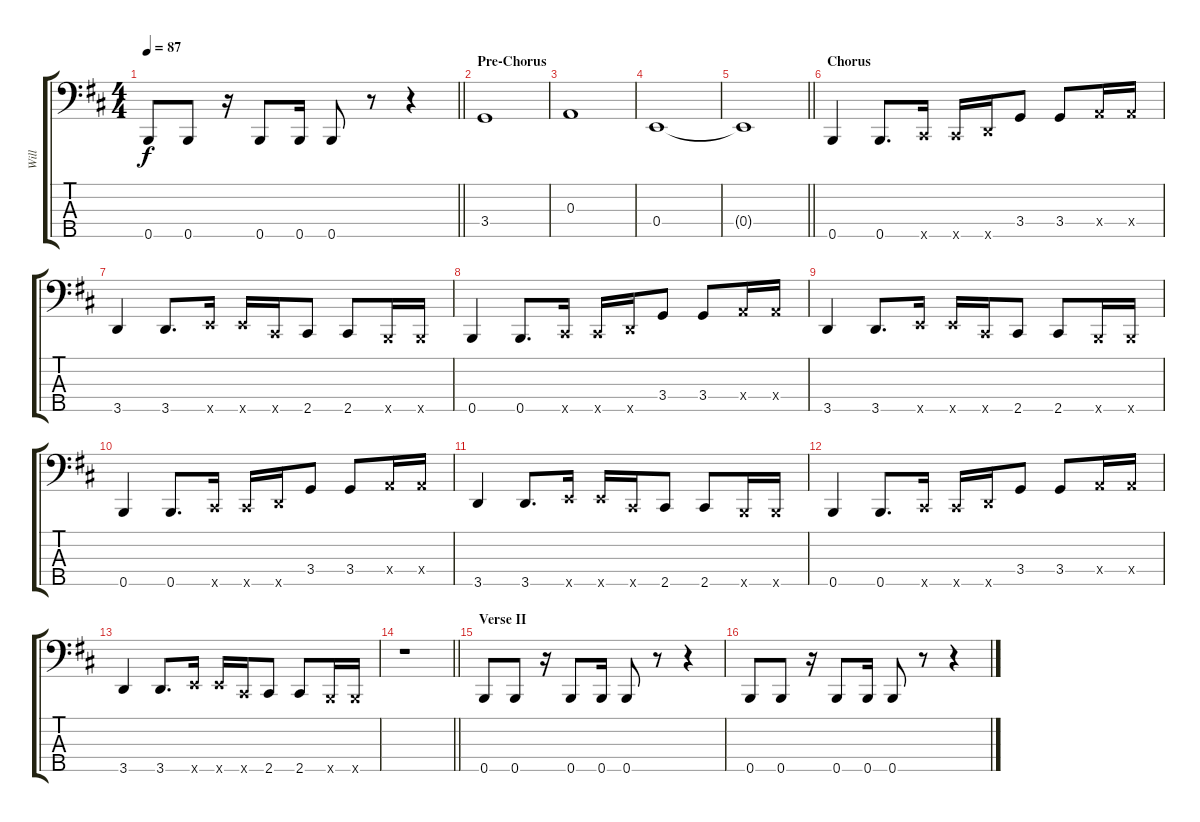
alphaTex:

\track ("Will" "Will") {instrument electricbassfinger}
\staff {score tabs}
\tuning (G2 D2 A1 E1 B0) {hide}
\ts (4 4)
\section ("" "")
\tempo 87
\clef f4
\barLineRight lightlight
\ks d
0.5.8{dy f} 0.5.8 r.16 0.5.8 0.5.16 0.5.8 r.8 r.4 |
\section ("" "Pre-Chorus")
3.4.1 |
0.3.1 |
0.4.1 |
\barLineRight lightlight
0.4{t}.1 |
\section ("" "Chorus")
0.5.4 0.5.8{d} 2.5{x}.16 2.5{x}.16 3.5{x}.16 3.4.8 3.4.8 5.4{x}.16 5.4{x}.16 |
3.5.4 3.5.8{d} 5.5{x}.16 5.5{x}.16 2.5{x}.16 2.5.8 2.5.8 0.5{x}.16 0.5{x}.16 |
0.5.4 0.5.8{d} 2.5{x}.16 2.5{x}.16 3.5{x}.16 3.4.8 3.4.8 5.4{x}.16 5.4{x}.16 |
3.5.4 3.5.8{d} 5.5{x}.16 5.5{x}.16 2.5{x}.16 2.5.8 2.5.8 0.5{x}.16 0.5{x}.16 |
0.5.4 0.5.8{d} 2.5{x}.16 2.5{x}.16 3.5{x}.16 3.4.8 3.4.8 5.4{x}.16 5.4{x}.16 |
3.5.4 3.5.8{d} 5.5{x}.16 5.5{x}.16 2.5{x}.16 2.5.8 2.5.8 0.5{x}.16 0.5{x}.16 |
0.5.4 0.5.8{d} 2.5{x}.16 2.5{x}.16 3.5{x}.16 3.4.8 3.4.8 5.4{x}.16 5.4{x}.16 |
3.5.4 3.5.8{d} 5.5{x}.16 5.5{x}.16 2.5{x}.16 2.5.8 2.5.8 0.5{x}.16 0.5{x}.16 |
\barLineRight lightlight
r.1 |
\section ("" "Verse II")
0.5.8 0.5.8 r.16 0.5.8 0.5.16 0.5.8 r.8 r.4 |
0.5.8 0.5.8 r.16 0.5.8 0.5.16 0.5.8 r.8 r.4
